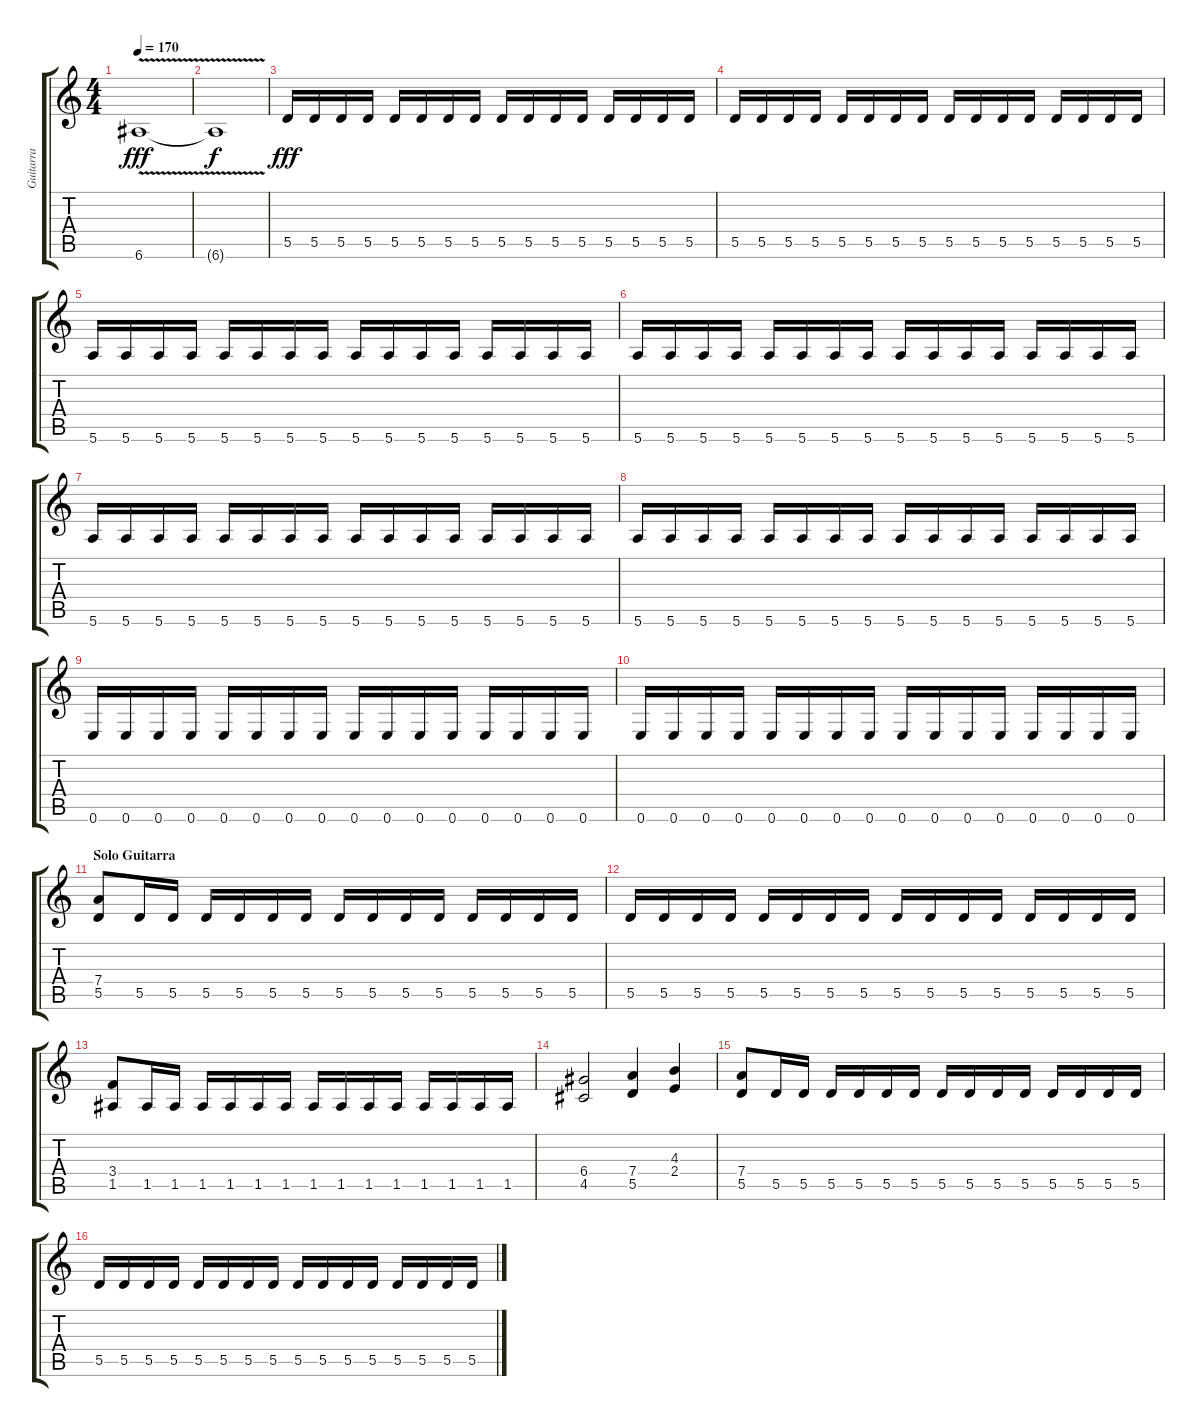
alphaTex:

\track ("Guitarra" "Guitarra") {instrument distortionguitar}
\staff {score tabs}
\tuning (E4 B3 G3 D3 A2 E2) {hide}
\ts (4 4)
\tempo 170
\clef g2
\ks c
6.6{v}.1{dy fff} |
6.6{t}.1{dy f} |
5.5.16{dy fff} 5.5.16 5.5.16 5.5.16 5.5.16 5.5.16 5.5.16 5.5.16 5.5.16 5.5.16 5.5.16 5.5.16 5.5.16 5.5.16 5.5.16 5.5.16 |
5.5.16 5.5.16 5.5.16 5.5.16 5.5.16 5.5.16 5.5.16 5.5.16 5.5.16 5.5.16 5.5.16 5.5.16 5.5.16 5.5.16 5.5.16 5.5.16 |
5.6.16 5.6.16 5.6.16 5.6.16 5.6.16 5.6.16 5.6.16 5.6.16 5.6.16 5.6.16 5.6.16 5.6.16 5.6.16 5.6.16 5.6.16 5.6.16 |
5.6.16 5.6.16 5.6.16 5.6.16 5.6.16 5.6.16 5.6.16 5.6.16 5.6.16 5.6.16 5.6.16 5.6.16 5.6.16 5.6.16 5.6.16 5.6.16 |
5.6.16 5.6.16 5.6.16 5.6.16 5.6.16 5.6.16 5.6.16 5.6.16 5.6.16 5.6.16 5.6.16 5.6.16 5.6.16 5.6.16 5.6.16 5.6.16 |
5.6.16 5.6.16 5.6.16 5.6.16 5.6.16 5.6.16 5.6.16 5.6.16 5.6.16 5.6.16 5.6.16 5.6.16 5.6.16 5.6.16 5.6.16 5.6.16 |
0.6.16 0.6.16 0.6.16 0.6.16 0.6.16 0.6.16 0.6.16 0.6.16 0.6.16 0.6.16 0.6.16 0.6.16 0.6.16 0.6.16 0.6.16 0.6.16 |
0.6.16 0.6.16 0.6.16 0.6.16 0.6.16 0.6.16 0.6.16 0.6.16 0.6.16 0.6.16 0.6.16 0.6.16 0.6.16 0.6.16 0.6.16 0.6.16 |
\section ("" "Solo Guitarra")
(7.4 5.5).8 5.5.16 5.5.16 5.5.16 5.5.16 5.5.16 5.5.16 5.5.16 5.5.16 5.5.16 5.5.16 5.5.16 5.5.16 5.5.16 5.5.16 |
5.5.16 5.5.16 5.5.16 5.5.16 5.5.16 5.5.16 5.5.16 5.5.16 5.5.16 5.5.16 5.5.16 5.5.16 5.5.16 5.5.16 5.5.16 5.5.16 |
(3.4 1.5).8 1.5.16 1.5.16 1.5.16 1.5.16 1.5.16 1.5.16 1.5.16 1.5.16 1.5.16 1.5.16 1.5.16 1.5.16 1.5.16 1.5.16 |
(6.4 4.5).2 (7.4 5.5).4 (4.3 2.4).4 |
(7.4 5.5).8 5.5.16 5.5.16 5.5.16 5.5.16 5.5.16 5.5.16 5.5.16 5.5.16 5.5.16 5.5.16 5.5.16 5.5.16 5.5.16 5.5.16 |
5.5.16 5.5.16 5.5.16 5.5.16 5.5.16 5.5.16 5.5.16 5.5.16 5.5.16 5.5.16 5.5.16 5.5.16 5.5.16 5.5.16 5.5.16 5.5.16
